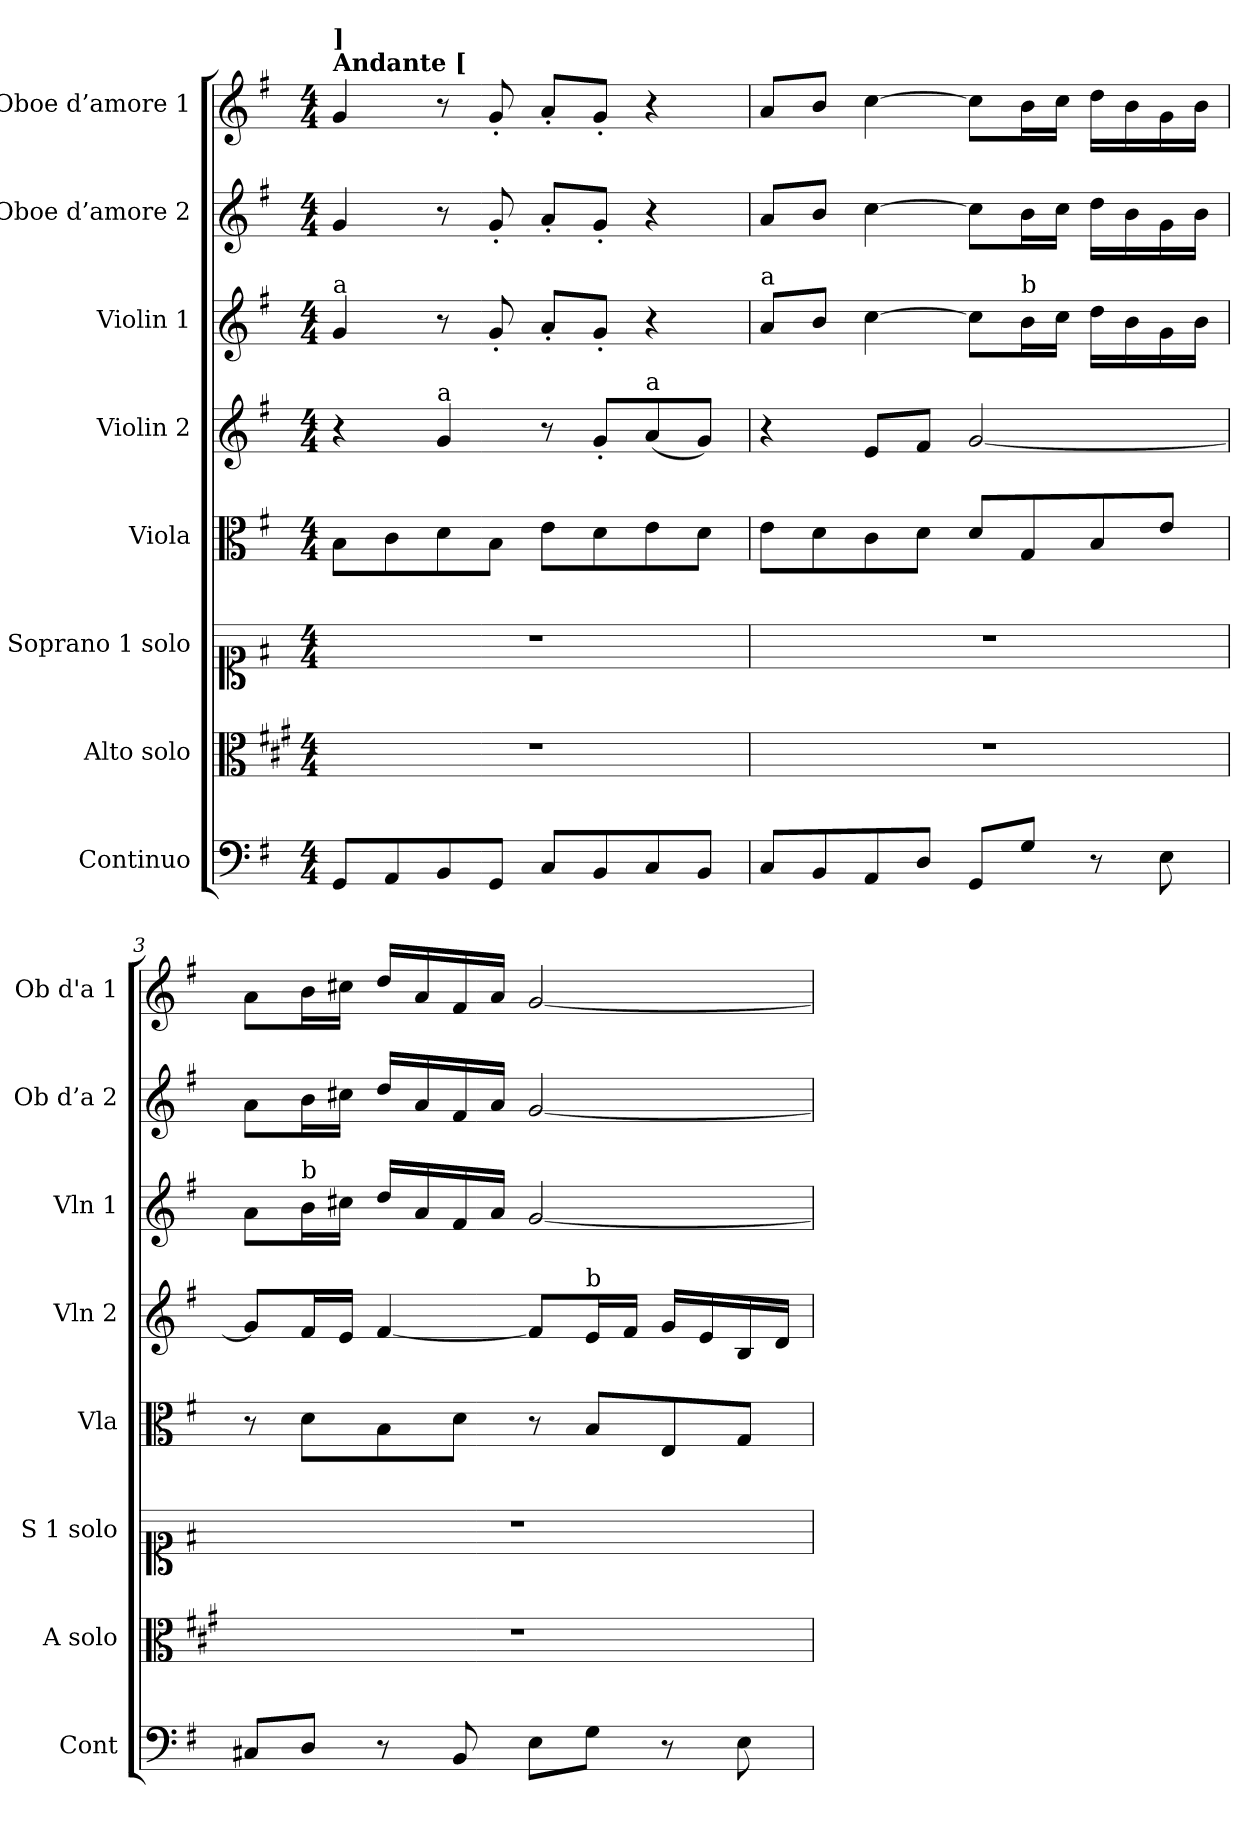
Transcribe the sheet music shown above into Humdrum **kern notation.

**kern	**kern	**kern	**kern	**kern	**kern	**kern	**kern
*part8	*part7	*part6	*part5	*part4	*part3	*part2	*part1
*staff8	*staff7	*staff6	*staff5	*staff4	*staff3	*staff2	*staff1
*I"Continuo	*I"Alto solo	*I"Soprano 1 solo	*I"Viola	*I"Violin 2	*I"Violin 1	*I"Oboe d’amore 2	*I"Oboe d’amore 1
*I'Cont	*I'A solo	*I'S 1 solo	*I'Vla	*I'Vln 2	*I'Vln 1	*I'Ob d’a 2	*I'Ob d'a 1
*clefF4	*clefC3	*clefC1	*clefC3	*clefG2	*clefG2	*clefG2	*clefG2
*	*ITrd1c2	*ITrd-7c-12	*	*	*	*	*
*k[f#]	*k[f#]	*k[f#]	*k[f#]	*k[f#]	*k[f#]	*k[f#]	*k[f#]
*M4/4	*M4/4	*M4/4	*M4/4	*M4/4	*M4/4	*M4/4	*M4/4
*MM74	*MM74	*MM74	*MM74	*MM74	*MM74	*MM74	*MM74
=1	=1	=1	=1	=1	=1	=1	=1
!	!	!	!	!	!	!	!LO:TX:a:B:t=Andante [
!	!	!	!	!	!	!	!LO:TX:a:B:t=]
!	!	!	!	!	!LO:TX:a:t=a	!	!
8GG/L	1r	1r	8B\L	4r	4g/	4g/	4g/
8AA/	.	.	8c\	.	.	.	.
!	!	!	!	!LO:TX:a:t=a	!	!	!
8BB/	.	.	8d\	4g/	8r	8r	8r
8GG/J	.	.	8B\J	.	8g'/	8g'/	8g'/
8C/L	.	.	8e\L	8r	8a'/L	8a'/L	8a'/L
8BB/	.	.	8d\	8g'/L	8g'/J	8g'/J	8g'/J
!	!	!	!	!LO:TX:a:t=a	!	!	!
8C/	.	.	8e\	(8a/	4r	4r	4r
8BB/J	.	.	8d\J	8g/J)	.	.	.
=2	=2	=2	=2	=2	=2	=2	=2
!	!	!	!	!	!LO:TX:a:t=a	!	!
8C/L	1r	1r	8e\L	4r	8a/L	8a/L	8a/L
8BB/	.	.	8d\	.	8b/J	8b/J	8b/J
8AA/	.	.	8c\	8e/L	[4cc\	[4cc\	[4cc\
8D/J	.	.	8d\J	8f#/J	.	.	.
8GG/L	.	.	8d/L	[2g/	8cc\L]	8cc\L]	8cc\L]
!	!	!	!	!	!LO:TX:a:t=b	!	!
8G/J	.	.	8G/	.	16b\L	16b\L	16b\L
.	.	.	.	.	16cc\JJ	16cc\JJ	16cc\JJ
8r	.	.	8B/	.	16dd\LL	16dd\LL	16dd\LL
.	.	.	.	.	16b\	16b\	16b\
8E\	.	.	8e/J	.	16g\	16g\	16g\
.	.	.	.	.	16b\JJ	16b\JJ	16b\JJ
=3	=3	=3	=3	=3	=3	=3	=3
8C#X/L	1r	1r	8r	8g/L]	8a\L	8a\L	8a\L
!	!	!	!	!	!LO:TX:a:t=b	!	!
8D/J	.	.	8d\L	16f#/L	16b\L	16b\L	16b\L
.	.	.	.	16e/JJ	16cc#X\JJ	16cc#X\JJ	16cc#X\JJ
8r	.	.	8B\	[4f#/	16dd/LL	16dd/LL	16dd/LL
.	.	.	.	.	16a/	16a/	16a/
8BB/	.	.	8d\J	.	16f#/	16f#/	16f#/
.	.	.	.	.	16a/JJ	16a/JJ	16a/JJ
8E\L	.	.	8r	8f#/L]	[2g/	[2g/	[2g/
!	!	!	!	!LO:TX:a:t=b	!	!	!
8G\J	.	.	8B/L	16e/L	.	.	.
.	.	.	.	16f#/JJ	.	.	.
8r	.	.	8E/	16g/LL	.	.	.
.	.	.	.	16e/	.	.	.
8E\	.	.	8G/J	16B/	.	.	.
.	.	.	.	16d/JJ	.	.	.
=	=	=	=	=	=	=	=
*-	*-	*-	*-	*-	*-	*-	*-
